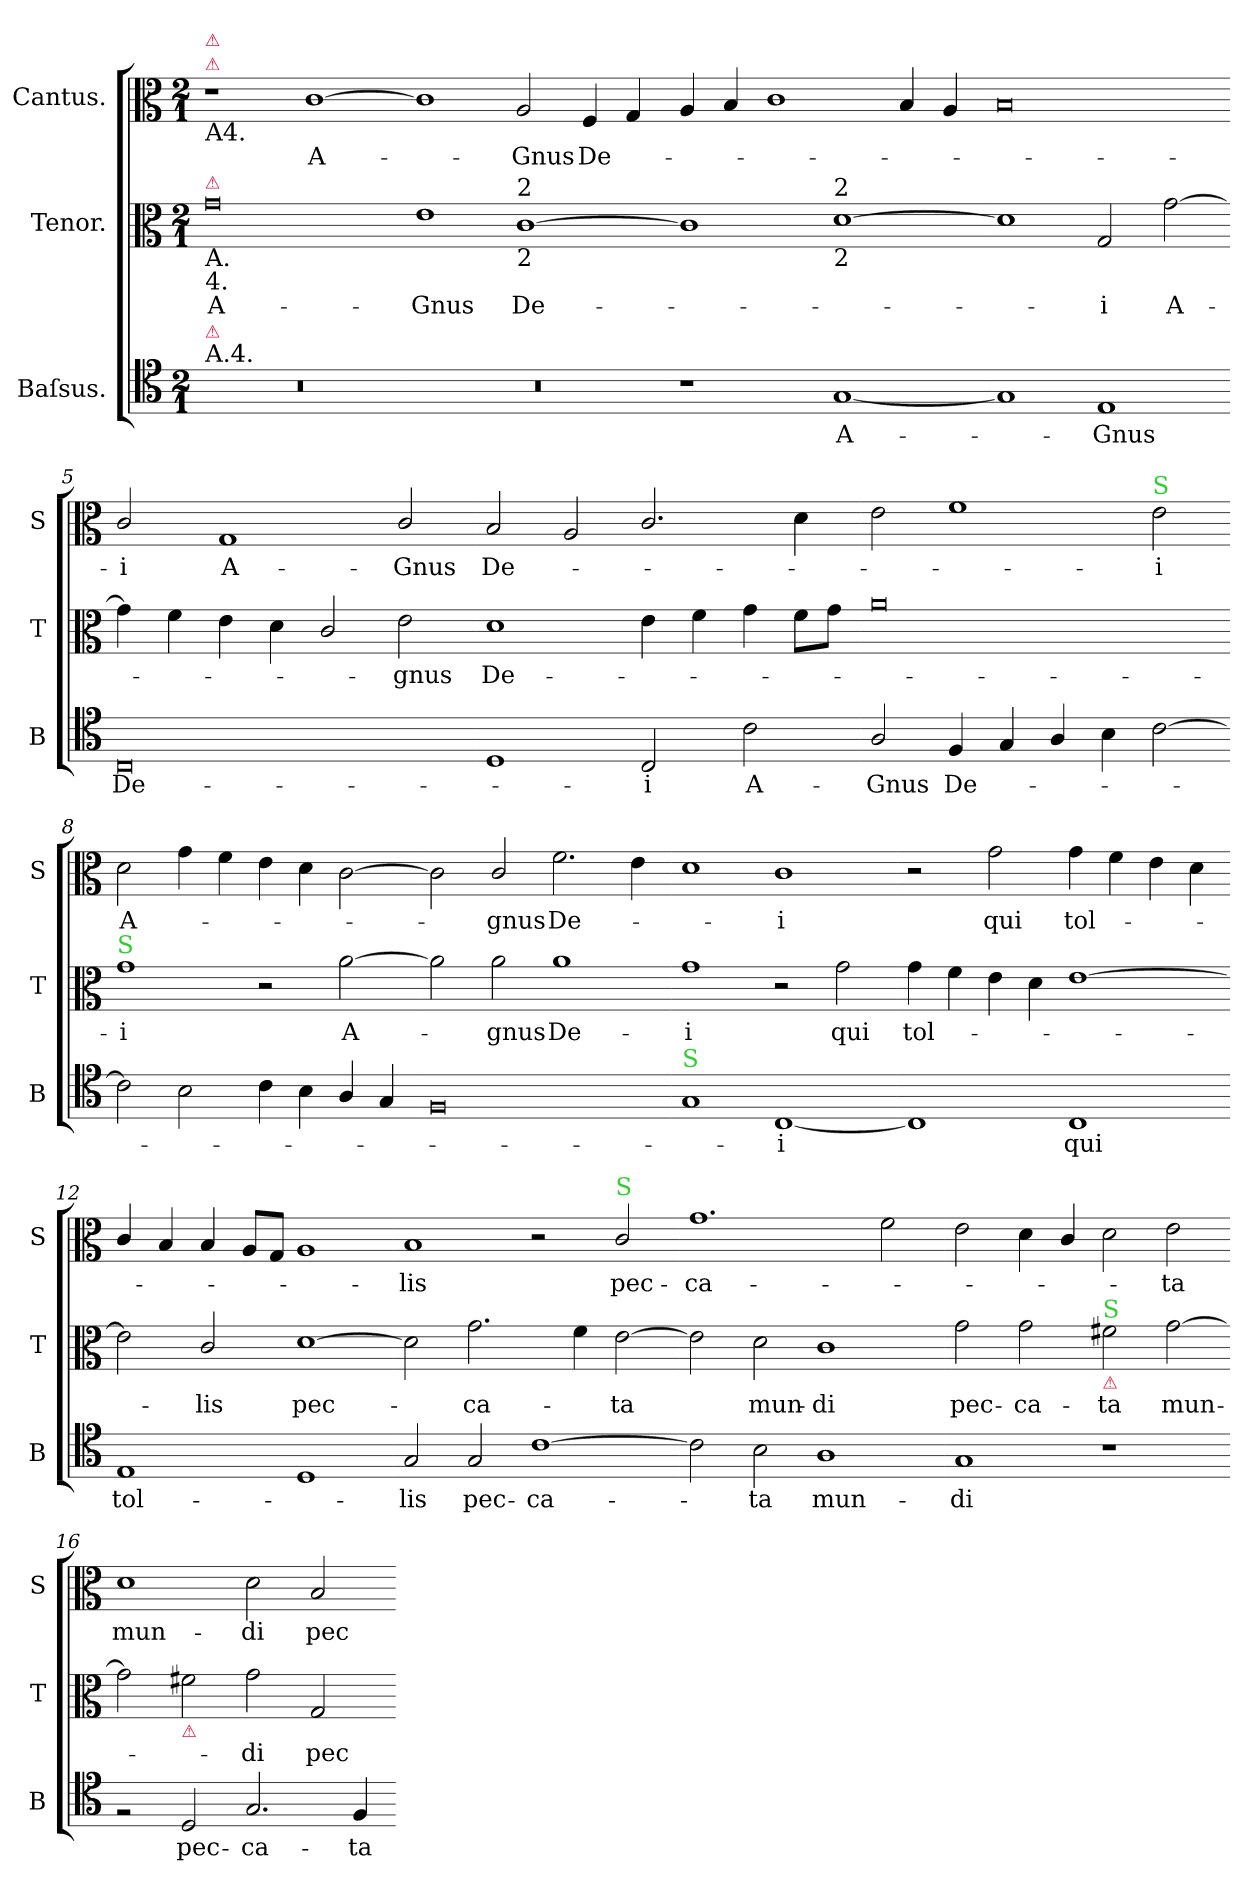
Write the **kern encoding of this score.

**kern	**text	**kern	**text	**kern	**text
*part3	*part3	*part2	*part2	*part1	*part1
*staff3	*staff3	*staff2	*staff2	*staff1	*staff1
*I"Baſsus.	*	*I"Tenor.	*	*I"Cantus.	*
*I'B	*	*I'T	*	*I'S	*
*clefC4	*	*clefC3	*	*clefC3	*
*k[]	*	*k[]	*	*k[]	*
*M2/1	*	*M2/1	*	*M2/1	*
=1	=1	=1	=1	=1	=1
!	!	!	!	!LO:TX:a:color=crimson:t=⚠	!
!	!	!	!	!LO:TX:b:t=A4.	!
!	!	!	!	!LO:TX:a:color=crimson:t=⚠	!
!	!	!LO:TX:b:t=A.\n4.	!	!	!
!	!	!LO:TX:a:color=crimson:t=⚠	!	!	!
!LO:TX:a:t=A.4.	!	!	!	!	!
!LO:TX:a:color=crimson:t=⚠	!	!	!	!	!
0r	.	0g	A-	1r	.
.	.	.	.	[1c	A-
=2-	=2-	=2-	=2-	=2-	=2-
0r	.	1e	-Gnus	1c]	.
!	!	!LO:TX:a:t=2	!	!	!
!	!	!LO:TX:b:t=2	!	!	!
.	.	[1c	De-	2A/	-Gnus
.	.	.	.	4F/	De-
.	.	.	.	4G/	.
=3-	=3-	=3-	=3-	=3-	=3-
1r	.	1c]	.	4A/	.
.	.	.	.	4B/	.
.	.	.	.	1c	.
!	!	!LO:TX:b:t=2	!	!	!
!	!	!LO:TX:a:t=2	!	!	!
[1G	A-	[1d	.	.	.
.	.	.	.	4B/	.
.	.	.	.	4A/	.
=4-	=4-	=4-	=4-	=4-	=4-
1G]	.	1d]	.	0B	.
1E	-Gnus	2G/	-i	.	.
!	!	!	!LO:LY:i	!	!
.	.	[2g\	A-	.	.
=5-	=5-	=5-	=5-	=5-	=5-
0C	De-	4g\]	.	2c/	i
.	.	4f\	.	.	.
!	!	!	!	!	!LO:LY:i
.	.	4e\	.	1G	A-
.	.	4d\	.	.	.
.	.	2c/	.	.	.
!	!	!	!LO:LY:i	!	!LO:LY:i
.	.	2e\	-gnus	2c/	-Gnus
=6-	=6-	=6-	=6-	=6-	=6-
!	!	!	!LO:LY:i	!	!LO:LY:i
1D	.	1d	De-	2B/	De-
.	.	.	.	2A/	.
2C/	-i	4e\	.	2.c/	.
.	.	4f\	.	.	.
!	!LO:LY:i	!	!	!	!
2c\	A-	4g\	.	.	.
.	.	8f\L	.	4d\	.
.	.	8g\J	.	.	.
=7-	=7-	=7-	=7-	=7-	=7-
!	!LO:LY:i	!	!	!	!
2A/	-Gnus	0a	.	2e\	.
!	!LO:LY:i	!	!	!	!
4F/	De-	.	.	1f	.
4G/	.	.	.	.	.
4A/	.	.	.	.	.
4B\	.	.	.	.	.
!	!	!	!	!LO:TX:a:color=limegreen:t=S	!
!	!	!	!	!	!LO:LY:i
[2c\	.	.	.	2e\	-i
=8-	=8-	=8-	=8-	=8-	=8-
!	!	!LO:TX:a:color=limegreen:t=S	!	!	!
!	!	!	!LO:LY:i	!	!
2c\]	.	1g	-i	2d\	A-
2B\	.	.	.	4g\	.
.	.	.	.	4f\	.
4c\	.	2r	.	4e\	.
4B\	.	.	.	4d\	.
4A/	.	[2a\	A-	[2c\	.
4G/	.	.	.	.	.
=9-	=9-	=9-	=9-	=9-	=9-
0F	.	2a\]	.	2c\]	.
.	.	2a\	-gnus	2c/	-gnus
.	.	1a	De-	2.f\	De-
.	.	.	.	4e\	.
=10-	=10-	=10-	=10-	=10-	=10-
!LO:TX:a:color=limegreen:t=S	!	!	!	!	!
1G	.	1g	-i	1d	.
!	!LO:LY:i	!	!	!	!
[1C	-i	2r	.	1c	-i
.	.	2g\	qui	.	.
=11-	=11-	=11-	=11-	=11-	=11-
1C]	.	4g\	tol-	2r	.
.	.	4f\	.	.	.
.	.	4e\	.	2g\	qui
.	.	4d\	.	.	.
1C	qui	[1e	.	4g\	tol-
.	.	.	.	4f\	.
.	.	.	.	4e\	.
.	.	.	.	4d\	.
=12-	=12-	=12-	=12-	=12-	=12-
1E	tol-	2e]	.	4c/	.
.	.	.	.	4B/	.
.	.	2c/	-lis	4B/	.
.	.	.	.	8A/L	.
.	.	.	.	8G/J	.
1D	.	[1d	pec-	1A	.
=13-	=13-	=13-	=13-	=13-	=13-
2G/	-lis	2d]	.	1B	-lis
2G/	pec-	2.g\	-ca-	.	.
[1c	-ca-	.	.	2r	.
.	.	4f\	.	.	.
!	!	!	!	!LO:TX:a:color=limegreen:t=S	!
.	.	[2e\	-ta	2c/	pec-
=14-	=14-	=14-	=14-	=14-	=14-
2c]	.	2e\]	.	1.g	-ca-
2B\	-ta	2d\	mun-	.	.
1A	mun-	1c	-di	.	.
.	.	.	.	2f\	.
=15-	=15-	=15-	=15-	=15-	=15-
1G	-di	2g\	pec-	2e\	.
.	.	2g\	-ca-	4d\	.
.	.	.	.	4c/	.
!	!	!LO:TX:b:color=crimson:t=⚠	!	!	!
!	!	!LO:TX:a:color=limegreen:t=S	!	!	!
1r	.	2f#X\	-ta	2d\	.
.	.	[2g\	mun-	2e\	-ta
=16-	=16-	=16-	=16-	=16-	=16-
2rF	.	2g\]	.	1d	mun-
!	!	!LO:TX:b:color=crimson:t=⚠	!	!	!
2D/	pec-	2f#X\	.	.	.
2.G/	-ca-	2g\	-di	2d\	-di
!	!	!	!LO:LY:i	!	!
.	.	2G/	pec-	2B/	pec-
4F/	-ta	.	.	.	.
=-	=-	=-	=-	=-	=-
*-	*-	*-	*-	*-	*-
